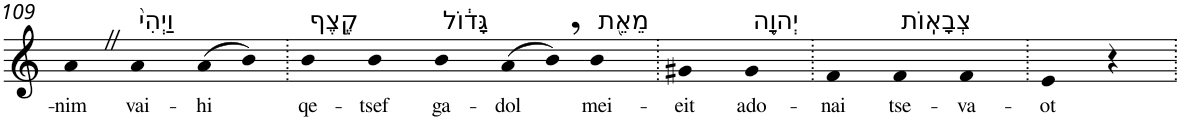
**kern	**text
*part1	*part1
*staff1	*staff1
*I"Piano	*
*I'Pno	*
!!LO:PB:g=z
*clefG2	*
*k[]	*
=109	=109
!	!LO:LY:b
4aZ	-nim
!LO:TX:a:t=וַיְהִי֙	!
!	!LO:LY:b
4a	vai-
!	!LO:LY:b
(>8a	-hi
8b)	.
=110.	=110.
!LO:TX:a:t=קֶ֣צֶף	!
!	!LO:LY:b
4b	qe-
!	!LO:LY:b
4b	-tsef
!LO:TX:a:t=גָּד֔וֹל	!
!	!LO:LY:b
4b	ga-
!	!LO:LY:b
(>8a	-dol
8b,)	.
!LO:TX:a:t=מֵאֵ֖ת	!
!	!LO:LY:b
4b	mei-
=111.	=111.
!	!LO:LY:b
4g#X	-eit
!LO:TX:a:t=יְהוָ֥ה	!
!	!LO:LY:b
4g#	ado-
=112.	=112.
!	!LO:LY:b
4f	-nai
!LO:TX:a:t=צְבָאֽוֹת	!
!	!LO:LY:b
4f	tse-
!	!LO:LY:b
4f	-va-
=113.	=113.
!	!LO:LY:b
4e	-ot
4r	.
=.	=.
*-	*-
